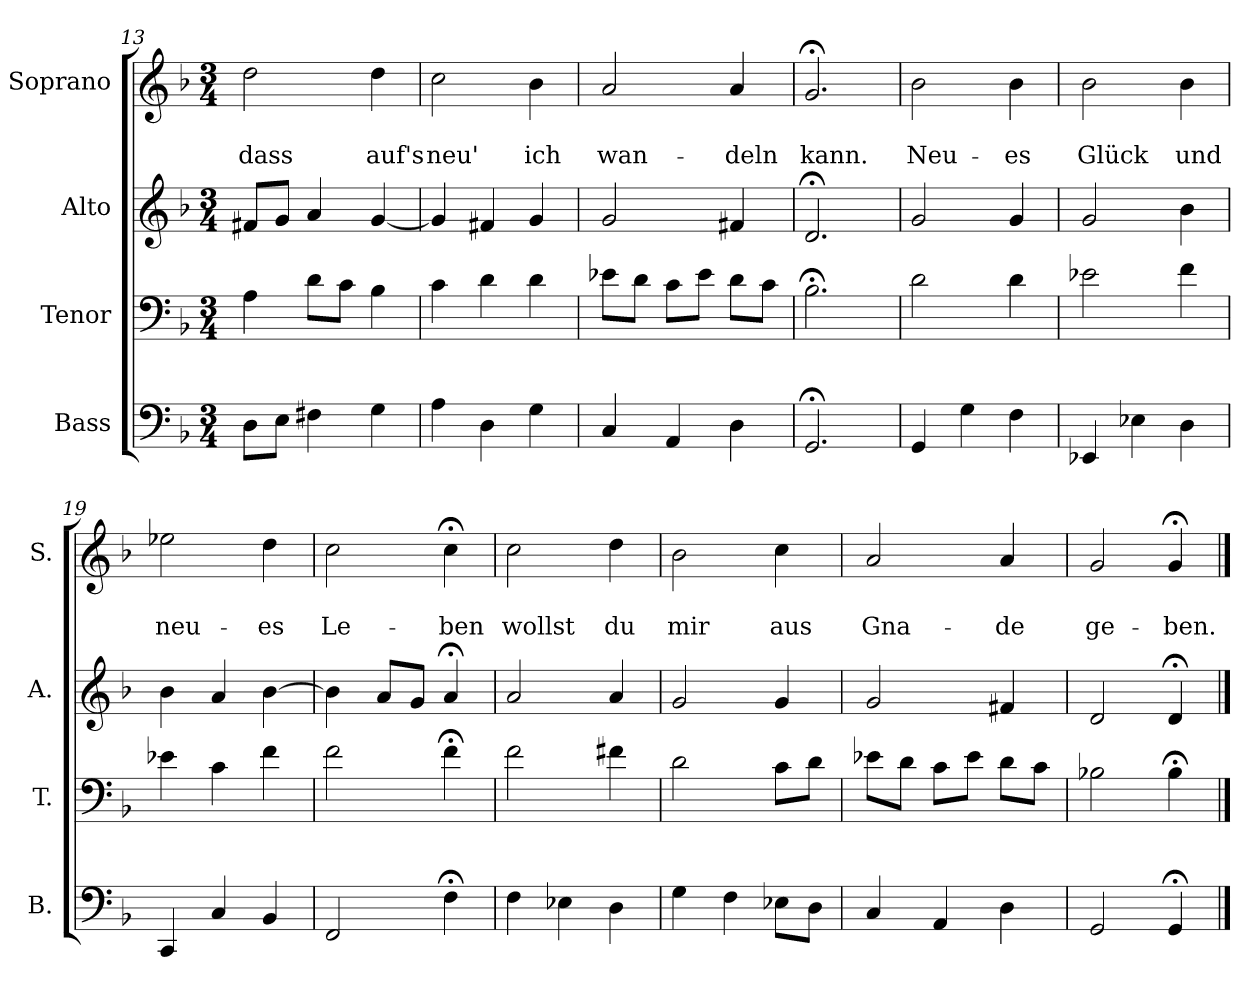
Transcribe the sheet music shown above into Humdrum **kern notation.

**kern	**kern	**kern	**kern	**text	**text
*part4	*part3	*part2	*part1	*part1	*part1
*staff4	*staff3	*staff2	*staff1	*staff1	*staff1
*I"Bass	*I"Tenor	*I"Alto	*I"Soprano	*	*
*I'B.	*I'T.	*I'A.	*I'S.	*	*
*clefF4	*clefF4	*clefG2	*clefG2	*	*
*k[b-]	*k[b-]	*k[b-]	*k[b-]	*	*
*F:	*F:	*F:	*d:	*	*
*M3/4	*M3/4	*M3/4	*M3/4	*	*
=13	=13	=13	=13	=13	=13
8D\L	4A\	8f#X/L	2dd\	.	dass
8E\J	.	8g/J	.	.	.
4F#X\	8d\L	4a/	.	.	.
.	8c\J	.	.	.	.
4G\	4B-\	[4g/	4dd\	.	auf's
=14	=14	=14	=14	=14	=14
4A\	4c\	4g/]	2cc\	.	neu'
4D\	4d\	4f#X/	.	.	.
4G\	4d\	4g/	4b-\	.	ich
=15	=15	=15	=15	=15	=15
4C/	8e-X\L	2g/	2a/	.	wan-
.	8d\J	.	.	.	.
4AA/	8c\L	.	.	.	.
.	8e-\J	.	.	.	.
4D\	8d\L	4f#X/	4a/	.	-deln
.	8c\J	.	.	.	.
=16	=16	=16	=16	=16	=16
2.GG;</	2.B-;<\	2.d;</	2.g;</	.	kann.
!!LO:PB:g=z
=17	=17	=17	=17	=17	=17
4GG/	2d\	2g/	2b-\	.	Neu-
4G\	.	.	.	.	.
4F\	4d\	4g/	4b-\	.	-es
=18	=18	=18	=18	=18	=18
4EE-X/	2e-X\	2g/	2b-\	.	Glück
4E-X\	.	.	.	.	.
4D\	4f\	4b-\	4b-\	.	und
=19	=19	=19	=19	=19	=19
4CC/	4e-X\	4b-\	2ee-X\	.	neu-
4C/	4c\	4a/	.	.	.
4BB-/	4f\	[4b-\	4dd\	.	-es
=20	=20	=20	=20	=20	=20
2FF/	2f\	4b-\]	2cc\	.	Le-
.	.	8a/L	.	.	.
.	.	8g/J	.	.	.
4F;<\	4f;<\	4a;</	4cc;<\	.	-ben
=21	=21	=21	=21	=21	=21
4F\	2f\	2a/	2cc\	.	wollst
4E-X\	.	.	.	.	.
4D\	4f#X\	4a/	4dd\	.	du
=22	=22	=22	=22	=22	=22
4G\	2d\	2g/	2b-\	.	mir
4F\	.	.	.	.	.
8E-X\L	8c\L	4g/	4cc\	.	aus
8D\J	8d\J	.	.	.	.
=23	=23	=23	=23	=23	=23
4C/	8e-X\L	2g/	2a/	.	Gna-
.	8d\J	.	.	.	.
4AA/	8c\L	.	.	.	.
.	8e-\J	.	.	.	.
4D\	8d\L	4f#X/	4a/	.	-de
.	8c\J	.	.	.	.
=24	=24	=24	=24	=24	=24
2GG/	2B-X\	2d/	2g/	.	ge-
4GG;</	4B-;<\	4d;</	4g;</	.	-ben.
==	==	==	==	==	==
*-	*-	*-	*-	*-	*-
